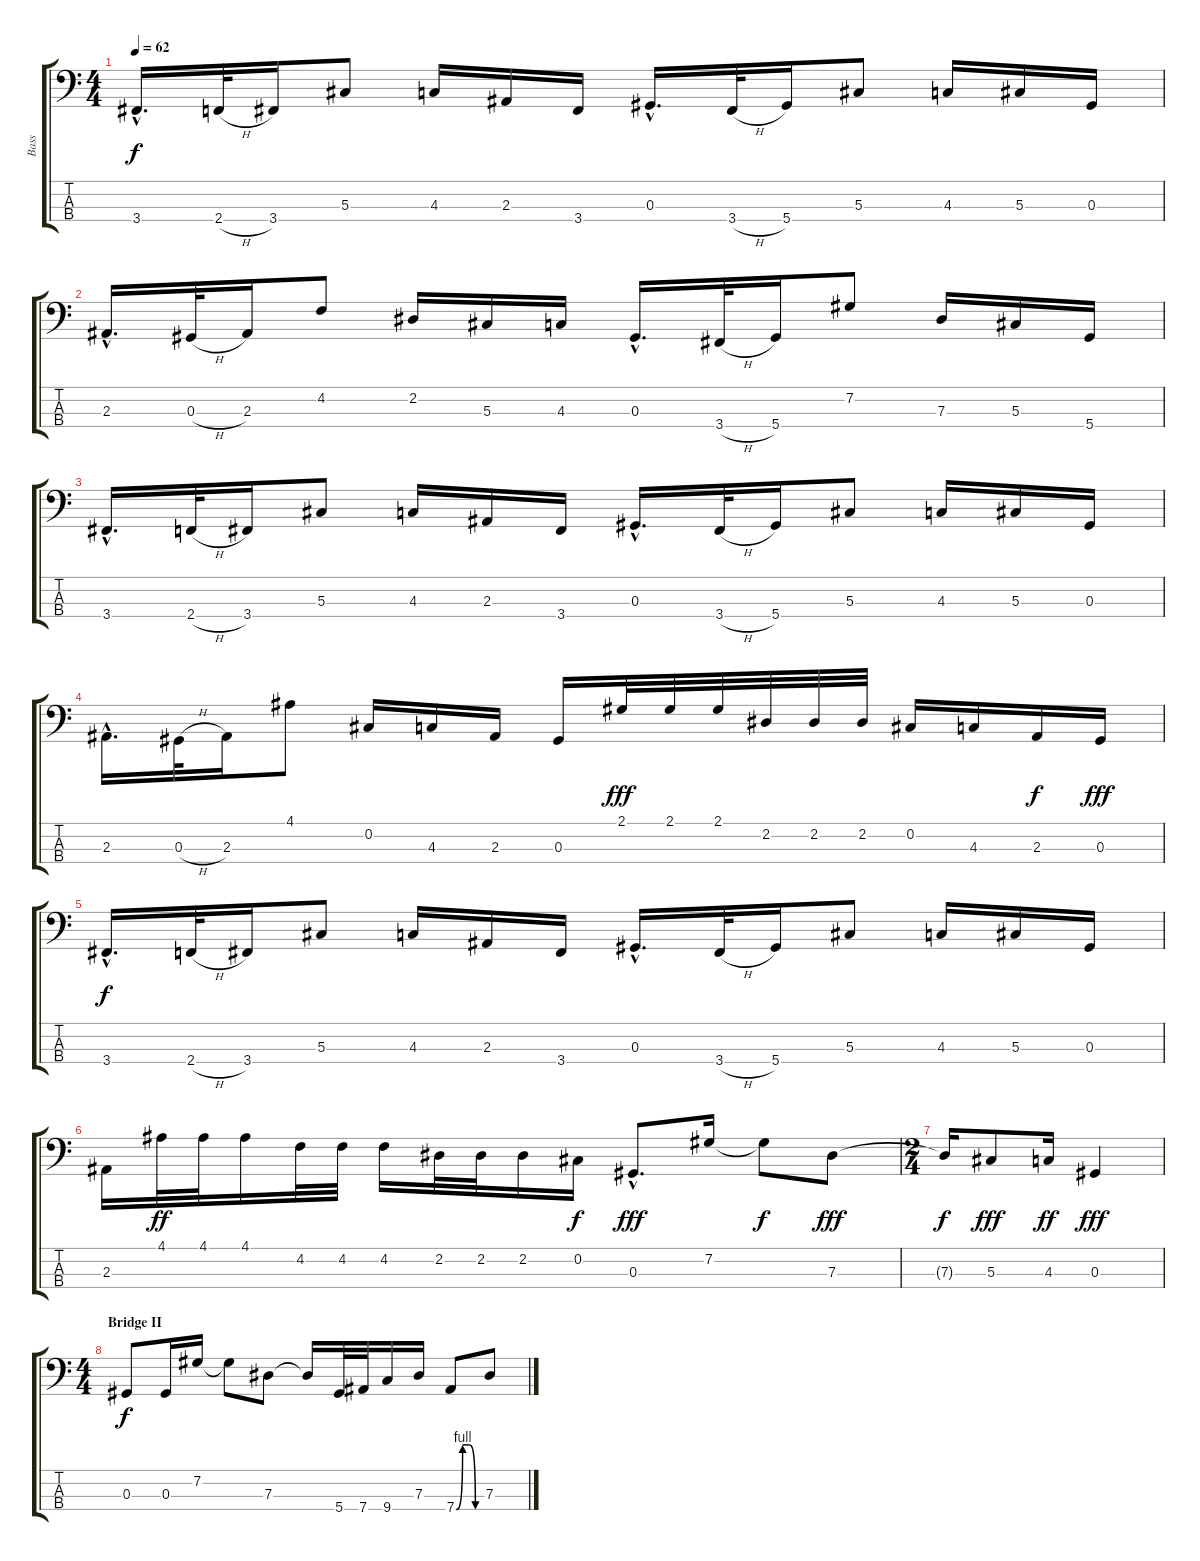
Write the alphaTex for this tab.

\track ("Bass" "Bass") {instrument electricbasspick}
\staff {score tabs}
\tuning (Gb2 Db2 Ab1 Eb1) {hide}
\ts (4 4)
\tempo 62
\clef f4
\ks c
3.4{hac}.16{d dy f} 2.4{h}.32 3.4.16 5.3.8 4.3.16 2.3.16 3.4.16 0.3{hac}.16{d} 3.4{h}.32 5.4.16 5.3.8 4.3.16 5.3.16 0.3.16 |
2.3{hac}.16{d} 0.3{h}.32 2.3.16 4.2.8 2.2.16 5.3.16 4.3.16 0.3{hac}.16{d} 3.4{h}.32 5.4.16 7.2.8 7.3.16 5.3.16 5.4.16 |
3.4{hac}.16{d} 2.4{h}.32 3.4.16 5.3.8 4.3.16 2.3.16 3.4.16 0.3{hac}.16{d} 3.4{h}.32 5.4.16 5.3.8 4.3.16 5.3.16 0.3.16 |
2.3{hac}.16{d} 0.3{h}.32 2.3.16 4.1.8 0.2.16 4.3.16 2.3.16 0.3.16 2.1.32{dy fff} 2.1.32 2.1.32 2.2.32 2.2.32 2.2.32 0.2.16 4.3.16 2.3.16{dy f} 0.3.16{dy fff} |
3.4{hac}.16{d dy f} 2.4{h}.32 3.4.16 5.3.8 4.3.16 2.3.16 3.4.16 0.3{hac}.16{d} 3.4{h}.32 5.4.16 5.3.8 4.3.16 5.3.16 0.3.16 |
2.3.16 4.1.32{dy ff} 4.1.32 4.1.16 4.2.32 4.2.32 4.2.16 2.2.32 2.2.32 2.2.16 0.2.16{dy f} 0.3{hac}.8{d dy fff} 7.2.16 7.2{t}.8{dy f} 7.3.8{dy fff} |
\ts (2 4)
7.3{t}.16{dy f} 5.3.8{dy fff} 4.3.16{dy ff} 0.3.4{dy fff} |
\ts (4 4)
\section ("" "Bridge II")
0.3.8{dy f} 0.3.16 7.2.16 7.2{t}.8 7.3.8 7.3{t}.16 5.4.32 7.4.32 9.4.16 7.3.16 7.4{be (custom 0 0 15 4 30 4 45 0 60 0)}.8 7.3.8
